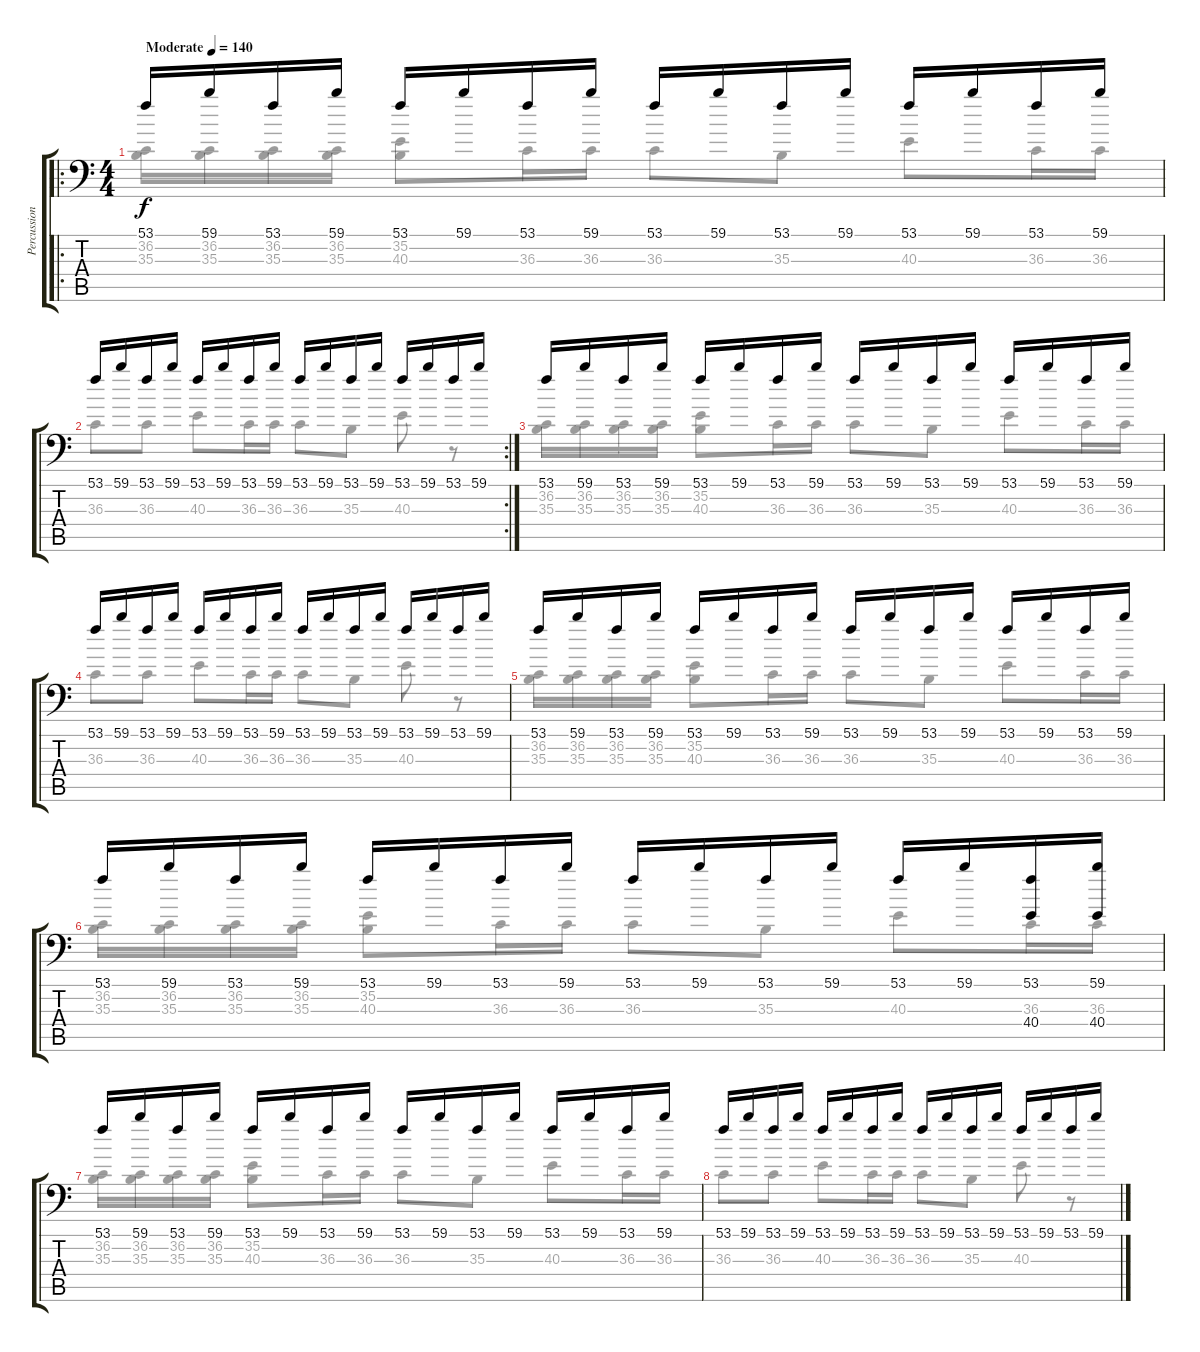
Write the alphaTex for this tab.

\track ("Percussion" "Percussion") {instrument acousticgrandpiano}
\staff {score tabs}
\tuning (C-1 C-1 C-1 C-1 C-1 C-1) {hide}
\voice
\ro
\ts (4 4)
\tempo (140 "Moderate")
\clef f4
\ks c
53.1.16{dy f instrument acousticgrandpiano} 59.1.16 53.1.16 59.1.16 53.1.16 59.1.16 53.1.16 59.1.16 53.1.16 59.1.16 53.1.16 59.1.16 53.1.16 59.1.16 53.1.16 59.1.16 |
\rc 2
53.1.16 59.1.16 53.1.16 59.1.16 53.1.16 59.1.16 53.1.16 59.1.16 53.1.16 59.1.16 53.1.16 59.1.16 53.1.16 59.1.16 53.1.16 59.1.16 |
53.1.16 59.1.16 53.1.16 59.1.16 53.1.16 59.1.16 53.1.16 59.1.16 53.1.16 59.1.16 53.1.16 59.1.16 53.1.16 59.1.16 53.1.16 59.1.16 |
53.1.16 59.1.16 53.1.16 59.1.16 53.1.16 59.1.16 53.1.16 59.1.16 53.1.16 59.1.16 53.1.16 59.1.16 53.1.16 59.1.16 53.1.16 59.1.16 |
53.1.16 59.1.16 53.1.16 59.1.16 53.1.16 59.1.16 53.1.16 59.1.16 53.1.16 59.1.16 53.1.16 59.1.16 53.1.16 59.1.16 53.1.16 59.1.16 |
53.1.16 59.1.16 53.1.16 59.1.16 53.1.16 59.1.16 53.1.16 59.1.16 53.1.16 59.1.16 53.1.16 59.1.16 53.1.16 59.1.16 (53.1 40.4).16 (59.1 40.4).16 |
53.1.16 59.1.16 53.1.16 59.1.16 53.1.16 59.1.16 53.1.16 59.1.16 53.1.16 59.1.16 53.1.16 59.1.16 53.1.16 59.1.16 53.1.16 59.1.16 |
53.1.16 59.1.16 53.1.16 59.1.16 53.1.16 59.1.16 53.1.16 59.1.16 53.1.16 59.1.16 53.1.16 59.1.16 53.1.16 59.1.16 53.1.16 59.1.16
\voice
\clef f4
\ottava regular
\simile none
\ks c
(36.2 35.3).16{dy f} (36.2 35.3).16 (36.2 35.3).16 (36.2 35.3).16 (35.2 40.3).8 36.3.16 36.3.16 36.3.8 35.3.8 40.3.8 36.3.16 36.3.16 |
36.3.8 36.3.8 40.3.8 36.3.16 36.3.16 36.3.8 35.3.8 40.3.8 r.8 |
(36.2 35.3).16 (36.2 35.3).16 (36.2 35.3).16 (36.2 35.3).16 (35.2 40.3).8 36.3.16 36.3.16 36.3.8 35.3.8 40.3.8 36.3.16 36.3.16 |
36.3.8 36.3.8 40.3.8 36.3.16 36.3.16 36.3.8 35.3.8 40.3.8 r.8 |
(36.2 35.3).16 (36.2 35.3).16 (36.2 35.3).16 (36.2 35.3).16 (35.2 40.3).8 36.3.16 36.3.16 36.3.8 35.3.8 40.3.8 36.3.16 36.3.16 |
(36.2 35.3).16 (36.2 35.3).16 (36.2 35.3).16 (36.2 35.3).16 (35.2 40.3).8 36.3.16 36.3.16 36.3.8 35.3.8 40.3.8 36.3.16 36.3.16 |
(36.2 35.3).16 (36.2 35.3).16 (36.2 35.3).16 (36.2 35.3).16 (35.2 40.3).8 36.3.16 36.3.16 36.3.8 35.3.8 40.3.8 36.3.16 36.3.16 |
36.3.8 36.3.8 40.3.8 36.3.16 36.3.16 36.3.8 35.3.8 40.3.8 r.8
